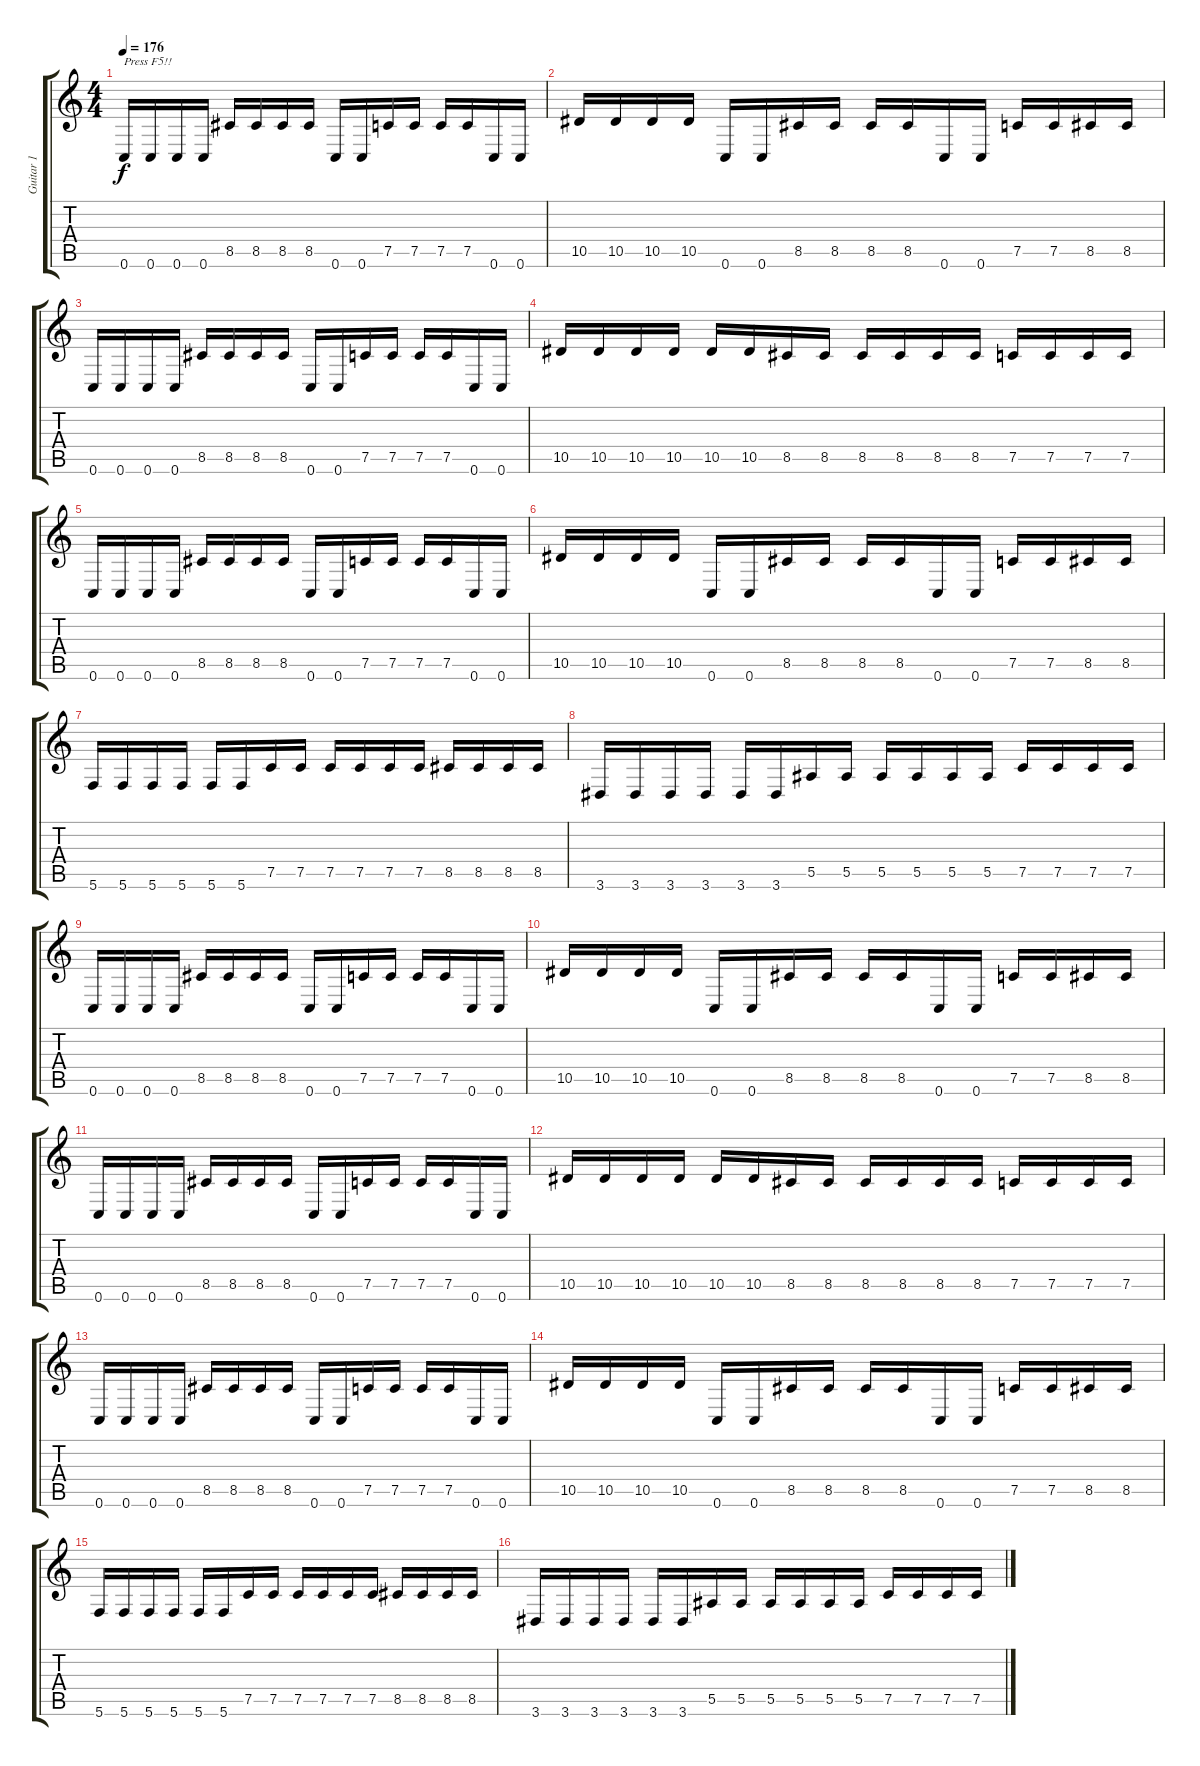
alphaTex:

\track ("Guitar 1" "Guitar 1") {instrument distortionguitar}
\staff {score tabs}
\tuning (C4 G3 Eb3 Bb2 F2 C2) {hide}
\ts (4 4)
\tempo 176
\clef g2
\ks c
0.6.16{txt "Press F5!!" dy f instrument distortionguitar} 0.6.16 0.6.16 0.6.16 8.5.16 8.5.16 8.5.16 8.5.16 0.6.16 0.6.16 7.5.16 7.5.16 7.5.16 7.5.16 0.6.16 0.6.16 |
10.5.16 10.5.16 10.5.16 10.5.16 0.6.16 0.6.16 8.5.16 8.5.16 8.5.16 8.5.16 0.6.16 0.6.16 7.5.16 7.5.16 8.5.16 8.5.16 |
0.6.16 0.6.16 0.6.16 0.6.16 8.5.16 8.5.16 8.5.16 8.5.16 0.6.16 0.6.16 7.5.16 7.5.16 7.5.16 7.5.16 0.6.16 0.6.16 |
10.5.16 10.5.16 10.5.16 10.5.16 10.5.16 10.5.16 8.5.16 8.5.16 8.5.16 8.5.16 8.5.16 8.5.16 7.5.16 7.5.16 7.5.16 7.5.16 |
0.6.16 0.6.16 0.6.16 0.6.16 8.5.16 8.5.16 8.5.16 8.5.16 0.6.16 0.6.16 7.5.16 7.5.16 7.5.16 7.5.16 0.6.16 0.6.16 |
10.5.16 10.5.16 10.5.16 10.5.16 0.6.16 0.6.16 8.5.16 8.5.16 8.5.16 8.5.16 0.6.16 0.6.16 7.5.16 7.5.16 8.5.16 8.5.16 |
5.6.16 5.6.16 5.6.16 5.6.16 5.6.16 5.6.16 7.5.16 7.5.16 7.5.16 7.5.16 7.5.16 7.5.16 8.5.16 8.5.16 8.5.16 8.5.16 |
3.6.16 3.6.16 3.6.16 3.6.16 3.6.16 3.6.16 5.5.16 5.5.16 5.5.16 5.5.16 5.5.16 5.5.16 7.5.16 7.5.16 7.5.16 7.5.16 |
0.6.16 0.6.16 0.6.16 0.6.16 8.5.16 8.5.16 8.5.16 8.5.16 0.6.16 0.6.16 7.5.16 7.5.16 7.5.16 7.5.16 0.6.16 0.6.16 |
10.5.16 10.5.16 10.5.16 10.5.16 0.6.16 0.6.16 8.5.16 8.5.16 8.5.16 8.5.16 0.6.16 0.6.16 7.5.16 7.5.16 8.5.16 8.5.16 |
0.6.16 0.6.16 0.6.16 0.6.16 8.5.16 8.5.16 8.5.16 8.5.16 0.6.16 0.6.16 7.5.16 7.5.16 7.5.16 7.5.16 0.6.16 0.6.16 |
10.5.16 10.5.16 10.5.16 10.5.16 10.5.16 10.5.16 8.5.16 8.5.16 8.5.16 8.5.16 8.5.16 8.5.16 7.5.16 7.5.16 7.5.16 7.5.16 |
0.6.16 0.6.16 0.6.16 0.6.16 8.5.16 8.5.16 8.5.16 8.5.16 0.6.16 0.6.16 7.5.16 7.5.16 7.5.16 7.5.16 0.6.16 0.6.16 |
10.5.16 10.5.16 10.5.16 10.5.16 0.6.16 0.6.16 8.5.16 8.5.16 8.5.16 8.5.16 0.6.16 0.6.16 7.5.16 7.5.16 8.5.16 8.5.16 |
5.6.16 5.6.16 5.6.16 5.6.16 5.6.16 5.6.16 7.5.16 7.5.16 7.5.16 7.5.16 7.5.16 7.5.16 8.5.16 8.5.16 8.5.16 8.5.16 |
3.6.16 3.6.16 3.6.16 3.6.16 3.6.16 3.6.16 5.5.16 5.5.16 5.5.16 5.5.16 5.5.16 5.5.16 7.5.16 7.5.16 7.5.16 7.5.16
